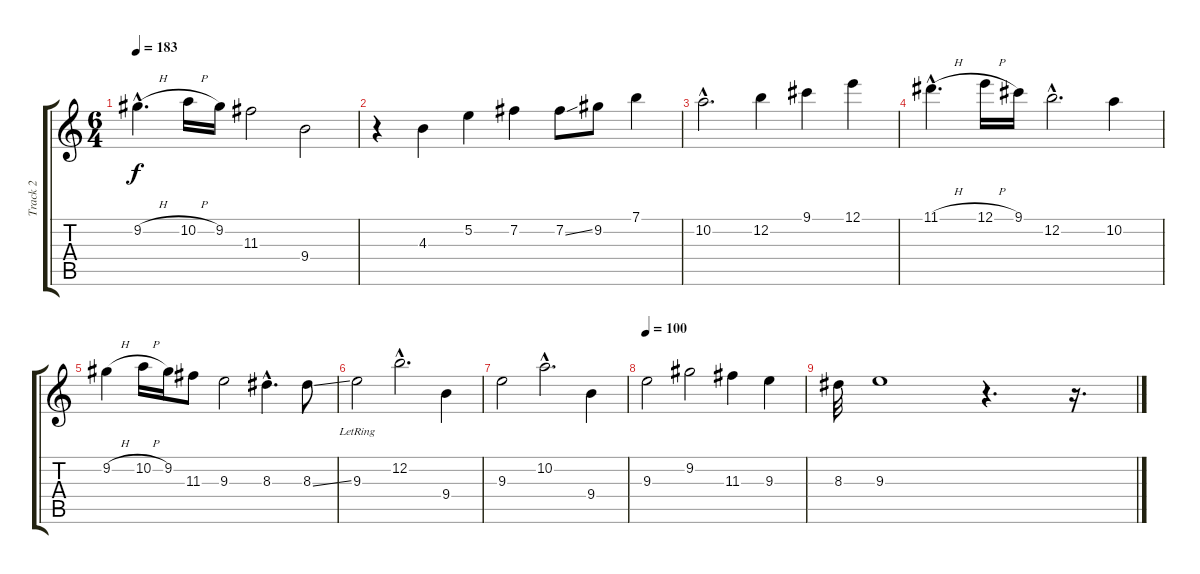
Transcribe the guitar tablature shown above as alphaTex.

\track ("Track 2" "Track 2") {instrument acousticguitarnylon}
\staff {score tabs}
\tuning (E4 B3 G3 D3 A2 E2) {hide}
\ts (6 4)
\tempo 183
\clef g2
\ks c
9.2{h hac}.4{d dy f} 10.2{h}.16 9.2.16 11.3.2 9.4.2 |
r.4 4.3.4 5.2.4 7.2.4 7.2{ss}.8 9.2.8 7.1.4 |
10.2{hac}.2{d} 12.2.4 9.1.4 12.1.4 |
11.1{h hac}.4{d} 12.1{h}.16 9.1.16 12.2{hac}.2{d} 10.2.4 |
9.2{h}.4 10.2{h}.16 9.2.16 11.3.8 9.3.2 8.3{hac}.4{d} 8.3{ss}.8 |
9.3{lr}.2 12.2{hac}.2{d} 9.4.4 |
9.3.2 10.2{hac}.2{d} 9.4.4 |
\tempo 100
9.3.2 9.2.2 11.3.4 9.3.4 |
8.3.32 9.3.1 r.4{d} r.16{d}
